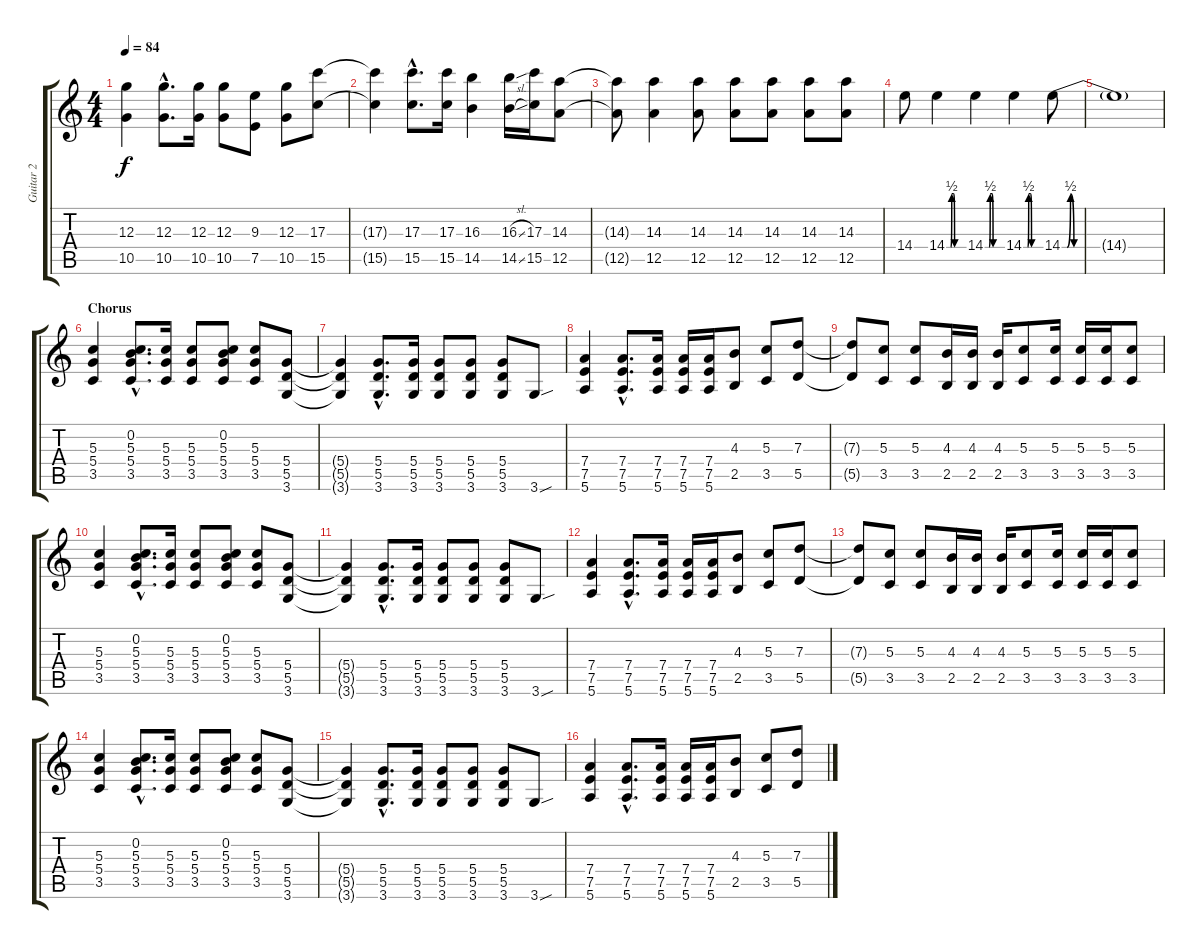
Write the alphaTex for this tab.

\track ("Guitar 2" "Guitar 2") {instrument distortionguitar}
\staff {score tabs}
\tuning (E4 B3 G3 D3 A2 E2) {hide}
\ts (4 4)
\tempo 84
\clef g2
\ks c
(12.3 10.5).4{dy f} (12.3{hac} 10.5{hac}).8{d} (12.3 10.5).16 (12.3 10.5).8 (9.3 7.5).8 (12.3 10.5).8 (17.3 15.5).8 |
(17.3{t} 15.5{t}).4 (17.3{hac} 15.5{hac}).8{d} (17.3 15.5).16 (16.3 14.5).4 (16.3{sl} 14.5{sl}).16 (17.3 15.5).16 (14.3 12.5).8 |
(14.3{t} 12.5{t}).8 (14.3 12.5).4 (14.3 12.5).8 (14.3 12.5).8 (14.3 12.5).8 (14.3 12.5).8 (14.3 12.5).8 |
14.4.8 14.4{be (custom 0 0 15 0 18 2 25 2 28 0 60 0)}.4 14.4{be (custom 0 0 15 0 18 2 25 2 28 0 60 0)}.4 14.4{be (custom 0 0 15 0 18 2 25 2 28 0 60 0)}.4 14.4{be (custom 0 0 3 0 5 2 7 0 45 0 60 0)}.8 |
14.4{t}.1 |
\section ("" "Chorus")
(5.3 5.4 3.5).4{volume 11} (0.2{hac} 5.3{hac} 5.4{hac} 3.5{hac}).8{d} (5.3 5.4 3.5).16 (5.3 5.4 3.5).8 (0.2 5.3 5.4 3.5).8 (5.3 5.4 3.5).8 (5.4 5.5 3.6).8 |
(5.4{t} 5.5{t} 3.6{t}).4 (5.4{hac} 5.5{hac} 3.6{hac}).8{d} (5.4 5.5 3.6).16 (5.4 5.5 3.6).8 (5.4 5.5 3.6).8 (5.4 5.5 3.6).8 3.6{sou}.8 |
(7.4 7.5 5.6).4 (7.4{hac} 7.5{hac} 5.6{hac}).8{d} (7.4 7.5 5.6).16 (7.4 7.5 5.6).16 (7.4 7.5 5.6).16 (4.3 2.5).8 (5.3 3.5).8 (7.3 5.5).8 |
(7.3{t} 5.5{t}).8 (5.3 3.5).8 (5.3 3.5).8 (4.3 2.5).16 (4.3 2.5).16 (4.3 2.5).16 (5.3 3.5).8 (5.3 3.5).16 (5.3 3.5).16 (5.3 3.5).16 (5.3 3.5).8 |
(5.3 5.4 3.5).4 (0.2{hac} 5.3{hac} 5.4{hac} 3.5{hac}).8{d} (5.3 5.4 3.5).16 (5.3 5.4 3.5).8 (0.2 5.3 5.4 3.5).8 (5.3 5.4 3.5).8 (5.4 5.5 3.6).8 |
(5.4{t} 5.5{t} 3.6{t}).4 (5.4{hac} 5.5{hac} 3.6{hac}).8{d} (5.4 5.5 3.6).16 (5.4 5.5 3.6).8 (5.4 5.5 3.6).8 (5.4 5.5 3.6).8 3.6{sou}.8 |
(7.4 7.5 5.6).4 (7.4{hac} 7.5{hac} 5.6{hac}).8{d} (7.4 7.5 5.6).16 (7.4 7.5 5.6).16 (7.4 7.5 5.6).16 (4.3 2.5).8 (5.3 3.5).8 (7.3 5.5).8 |
(7.3{t} 5.5{t}).8 (5.3 3.5).8 (5.3 3.5).8 (4.3 2.5).16 (4.3 2.5).16 (4.3 2.5).16 (5.3 3.5).8 (5.3 3.5).16 (5.3 3.5).16 (5.3 3.5).16 (5.3 3.5).8 |
(5.3 5.4 3.5).4 (0.2{hac} 5.3{hac} 5.4{hac} 3.5{hac}).8{d} (5.3 5.4 3.5).16 (5.3 5.4 3.5).8 (0.2 5.3 5.4 3.5).8 (5.3 5.4 3.5).8 (5.4 5.5 3.6).8 |
(5.4{t} 5.5{t} 3.6{t}).4 (5.4{hac} 5.5{hac} 3.6{hac}).8{d} (5.4 5.5 3.6).16 (5.4 5.5 3.6).8 (5.4 5.5 3.6).8 (5.4 5.5 3.6).8 3.6{sou}.8 |
(7.4 7.5 5.6).4 (7.4{hac} 7.5{hac} 5.6{hac}).8{d} (7.4 7.5 5.6).16 (7.4 7.5 5.6).16 (7.4 7.5 5.6).16 (4.3 2.5).8 (5.3 3.5).8 (7.3 5.5).8
